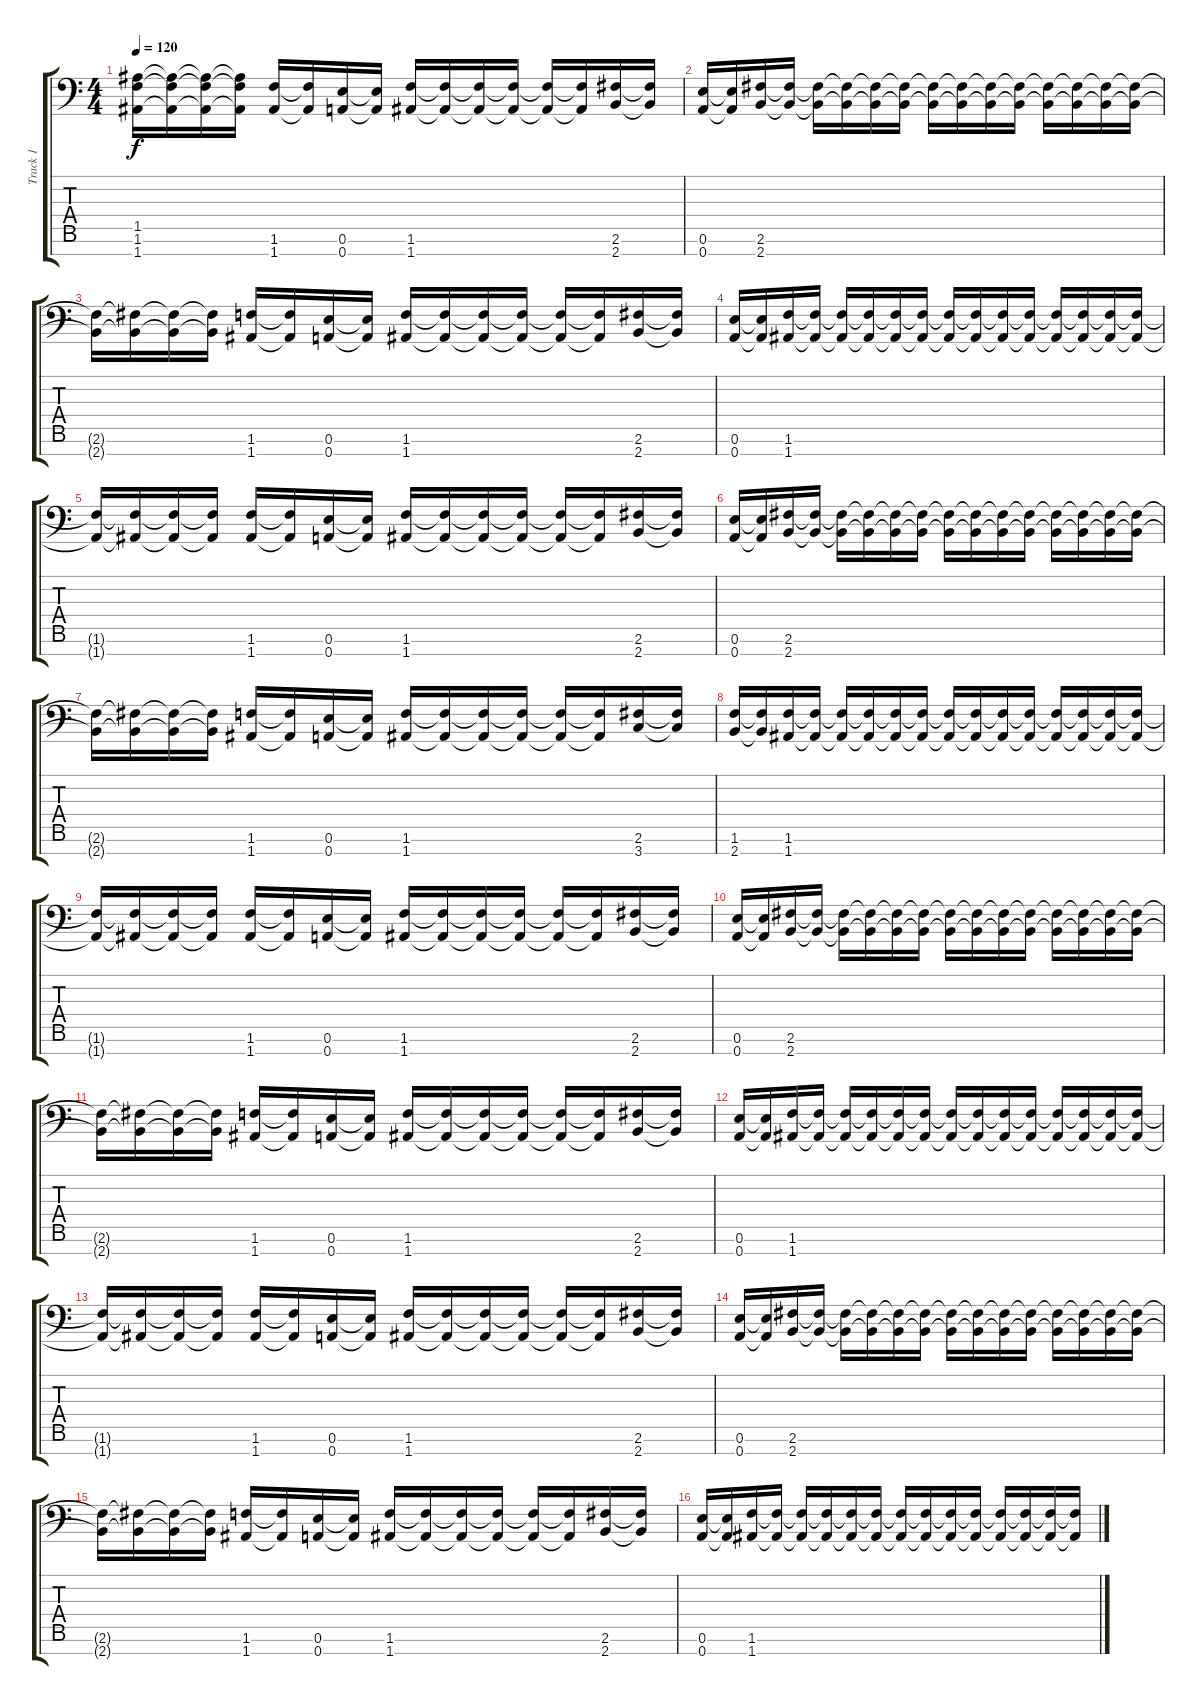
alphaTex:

\track ("Track 1" "Track 1") {instrument distortionguitar}
\staff {score tabs}
\tuning (E4 B3 G3 D3 A2 E2 A1) {hide}
\ts (4 4)
\tempo 120
\clef f4
\ks c
(1.5{t} 1.6{t} 1.7{t}).16{dy f} (1.5{t} 1.6{t} 1.7{t}).16 (1.5{t} 1.6{t} 1.7{t}).16 (1.5{t} 1.6{t} 1.7{t}).16 (1.6 1.7).16 (1.6{t} 1.7{t}).16 (0.6 0.7).16 (0.6{t} 0.7{t}).16 (1.6 1.7).16 (1.6{t} 1.7{t}).16 (1.6{t} 1.7{t}).16 (1.6{t} 1.7{t}).16 (1.6{t} 1.7{t}).16 (1.6{t} 1.7{t}).16 (2.6 2.7).16 (2.6{t} 2.7{t}).16 |
(0.6 0.7).16 (0.6{t} 0.7{t}).16 (2.6 2.7).16 (2.6{t} 2.7{t}).16 (2.6{t} 2.7{t}).16 (2.6{t} 2.7{t}).16 (2.6{t} 2.7{t}).16 (2.6{t} 2.7{t}).16 (2.6{t} 2.7{t}).16 (2.6{t} 2.7{t}).16 (2.6{t} 2.7{t}).16 (2.6{t} 2.7{t}).16 (2.6{t} 2.7{t}).16 (2.6{t} 2.7{t}).16 (2.6{t} 2.7{t}).16 (2.6{t} 2.7{t}).16 |
(2.6{t} 2.7{t}).16 (2.6{t} 2.7{t}).16 (2.6{t} 2.7{t}).16 (2.6{t} 2.7{t}).16 (1.6 1.7).16 (1.6{t} 1.7{t}).16 (0.6 0.7).16 (0.6{t} 0.7{t}).16 (1.6 1.7).16 (1.6{t} 1.7{t}).16 (1.6{t} 1.7{t}).16 (1.6{t} 1.7{t}).16 (1.6{t} 1.7{t}).16 (1.6{t} 1.7{t}).16 (2.6 2.7).16 (2.6{t} 2.7{t}).16 |
(0.6 0.7).16 (0.6{t} 0.7{t}).16 (1.6 1.7).16 (1.6{t} 1.7{t}).16 (1.6{t} 1.7{t}).16 (1.6{t} 1.7{t}).16 (1.6{t} 1.7{t}).16 (1.6{t} 1.7{t}).16 (1.6{t} 1.7{t}).16 (1.6{t} 1.7{t}).16 (1.6{t} 1.7{t}).16 (1.6{t} 1.7{t}).16 (1.6{t} 1.7{t}).16 (1.6{t} 1.7{t}).16 (1.6{t} 1.7{t}).16 (1.6{t} 1.7{t}).16 |
(1.6{t} 1.7{t}).16 (1.6{t} 1.7{t}).16 (1.6{t} 1.7{t}).16 (1.6{t} 1.7{t}).16 (1.6 1.7).16 (1.6{t} 1.7{t}).16 (0.6 0.7).16 (0.6{t} 0.7{t}).16 (1.6 1.7).16 (1.6{t} 1.7{t}).16 (1.6{t} 1.7{t}).16 (1.6{t} 1.7{t}).16 (1.6{t} 1.7{t}).16 (1.6{t} 1.7{t}).16 (2.6 2.7).16 (2.6{t} 2.7{t}).16 |
(0.6 0.7).16 (0.6{t} 0.7{t}).16 (2.6 2.7).16 (2.6{t} 2.7{t}).16 (2.6{t} 2.7{t}).16 (2.6{t} 2.7{t}).16 (2.6{t} 2.7{t}).16 (2.6{t} 2.7{t}).16 (2.6{t} 2.7{t}).16 (2.6{t} 2.7{t}).16 (2.6{t} 2.7{t}).16 (2.6{t} 2.7{t}).16 (2.6{t} 2.7{t}).16 (2.6{t} 2.7{t}).16 (2.6{t} 2.7{t}).16 (2.6{t} 2.7{t}).16 |
(2.6{t} 2.7{t}).16 (2.6{t} 2.7{t}).16 (2.6{t} 2.7{t}).16 (2.6{t} 2.7{t}).16 (1.6 1.7).16 (1.6{t} 1.7{t}).16 (0.6 0.7).16 (0.6{t} 0.7{t}).16 (1.6 1.7).16 (1.6{t} 1.7{t}).16 (1.6{t} 1.7{t}).16 (1.6{t} 1.7{t}).16 (1.6{t} 1.7{t}).16 (1.6{t} 1.7{t}).16 (2.6 3.7).16 (2.6{t} 3.7{t}).16 |
(1.6 2.7).16 (1.6{t} 2.7{t}).16 (1.6 1.7).16 (1.6{t} 1.7{t}).16 (1.6{t} 1.7{t}).16 (1.6{t} 1.7{t}).16 (1.6{t} 1.7{t}).16 (1.6{t} 1.7{t}).16 (1.6{t} 1.7{t}).16 (1.6{t} 1.7{t}).16 (1.6{t} 1.7{t}).16 (1.6{t} 1.7{t}).16 (1.6{t} 1.7{t}).16 (1.6{t} 1.7{t}).16 (1.6{t} 1.7{t}).16 (1.6{t} 1.7{t}).16 |
(1.6{t} 1.7{t}).16 (1.6{t} 1.7{t}).16 (1.6{t} 1.7{t}).16 (1.6{t} 1.7{t}).16 (1.6 1.7).16 (1.6{t} 1.7{t}).16 (0.6 0.7).16 (0.6{t} 0.7{t}).16 (1.6 1.7).16 (1.6{t} 1.7{t}).16 (1.6{t} 1.7{t}).16 (1.6{t} 1.7{t}).16 (1.6{t} 1.7{t}).16 (1.6{t} 1.7{t}).16 (2.6 2.7).16 (2.6{t} 2.7{t}).16 |
(0.6 0.7).16 (0.6{t} 0.7{t}).16 (2.6 2.7).16 (2.6{t} 2.7{t}).16 (2.6{t} 2.7{t}).16 (2.6{t} 2.7{t}).16 (2.6{t} 2.7{t}).16 (2.6{t} 2.7{t}).16 (2.6{t} 2.7{t}).16 (2.6{t} 2.7{t}).16 (2.6{t} 2.7{t}).16 (2.6{t} 2.7{t}).16 (2.6{t} 2.7{t}).16 (2.6{t} 2.7{t}).16 (2.6{t} 2.7{t}).16 (2.6{t} 2.7{t}).16 |
(2.6{t} 2.7{t}).16 (2.6{t} 2.7{t}).16 (2.6{t} 2.7{t}).16 (2.6{t} 2.7{t}).16 (1.6 1.7).16 (1.6{t} 1.7{t}).16 (0.6 0.7).16 (0.6{t} 0.7{t}).16 (1.6 1.7).16 (1.6{t} 1.7{t}).16 (1.6{t} 1.7{t}).16 (1.6{t} 1.7{t}).16 (1.6{t} 1.7{t}).16 (1.6{t} 1.7{t}).16 (2.6 2.7).16 (2.6{t} 2.7{t}).16 |
(0.6 0.7).16 (0.6{t} 0.7{t}).16 (1.6 1.7).16 (1.6{t} 1.7{t}).16 (1.6{t} 1.7{t}).16 (1.6{t} 1.7{t}).16 (1.6{t} 1.7{t}).16 (1.6{t} 1.7{t}).16 (1.6{t} 1.7{t}).16 (1.6{t} 1.7{t}).16 (1.6{t} 1.7{t}).16 (1.6{t} 1.7{t}).16 (1.6{t} 1.7{t}).16 (1.6{t} 1.7{t}).16 (1.6{t} 1.7{t}).16 (1.6{t} 1.7{t}).16 |
(1.6{t} 1.7{t}).16 (1.6{t} 1.7{t}).16 (1.6{t} 1.7{t}).16 (1.6{t} 1.7{t}).16 (1.6 1.7).16 (1.6{t} 1.7{t}).16 (0.6 0.7).16 (0.6{t} 0.7{t}).16 (1.6 1.7).16 (1.6{t} 1.7{t}).16 (1.6{t} 1.7{t}).16 (1.6{t} 1.7{t}).16 (1.6{t} 1.7{t}).16 (1.6{t} 1.7{t}).16 (2.6 2.7).16 (2.6{t} 2.7{t}).16 |
(0.6 0.7).16 (0.6{t} 0.7{t}).16 (2.6 2.7).16 (2.6{t} 2.7{t}).16 (2.6{t} 2.7{t}).16 (2.6{t} 2.7{t}).16 (2.6{t} 2.7{t}).16 (2.6{t} 2.7{t}).16 (2.6{t} 2.7{t}).16 (2.6{t} 2.7{t}).16 (2.6{t} 2.7{t}).16 (2.6{t} 2.7{t}).16 (2.6{t} 2.7{t}).16 (2.6{t} 2.7{t}).16 (2.6{t} 2.7{t}).16 (2.6{t} 2.7{t}).16 |
(2.6{t} 2.7{t}).16 (2.6{t} 2.7{t}).16 (2.6{t} 2.7{t}).16 (2.6{t} 2.7{t}).16 (1.6 1.7).16 (1.6{t} 1.7{t}).16 (0.6 0.7).16 (0.6{t} 0.7{t}).16 (1.6 1.7).16 (1.6{t} 1.7{t}).16 (1.6{t} 1.7{t}).16 (1.6{t} 1.7{t}).16 (1.6{t} 1.7{t}).16 (1.6{t} 1.7{t}).16 (2.6 2.7).16 (2.6{t} 2.7{t}).16 |
(0.6 0.7).16 (0.6{t} 0.7{t}).16 (1.6 1.7).16 (1.6{t} 1.7{t}).16 (1.6{t} 1.7{t}).16 (1.6{t} 1.7{t}).16 (1.6{t} 1.7{t}).16 (1.6{t} 1.7{t}).16 (1.6{t} 1.7{t}).16 (1.6{t} 1.7{t}).16 (1.6{t} 1.7{t}).16 (1.6{t} 1.7{t}).16 (1.6{t} 1.7{t}).16 (1.6{t} 1.7{t}).16 (1.6{t} 1.7{t}).16 (1.6{t} 1.7{t}).16
